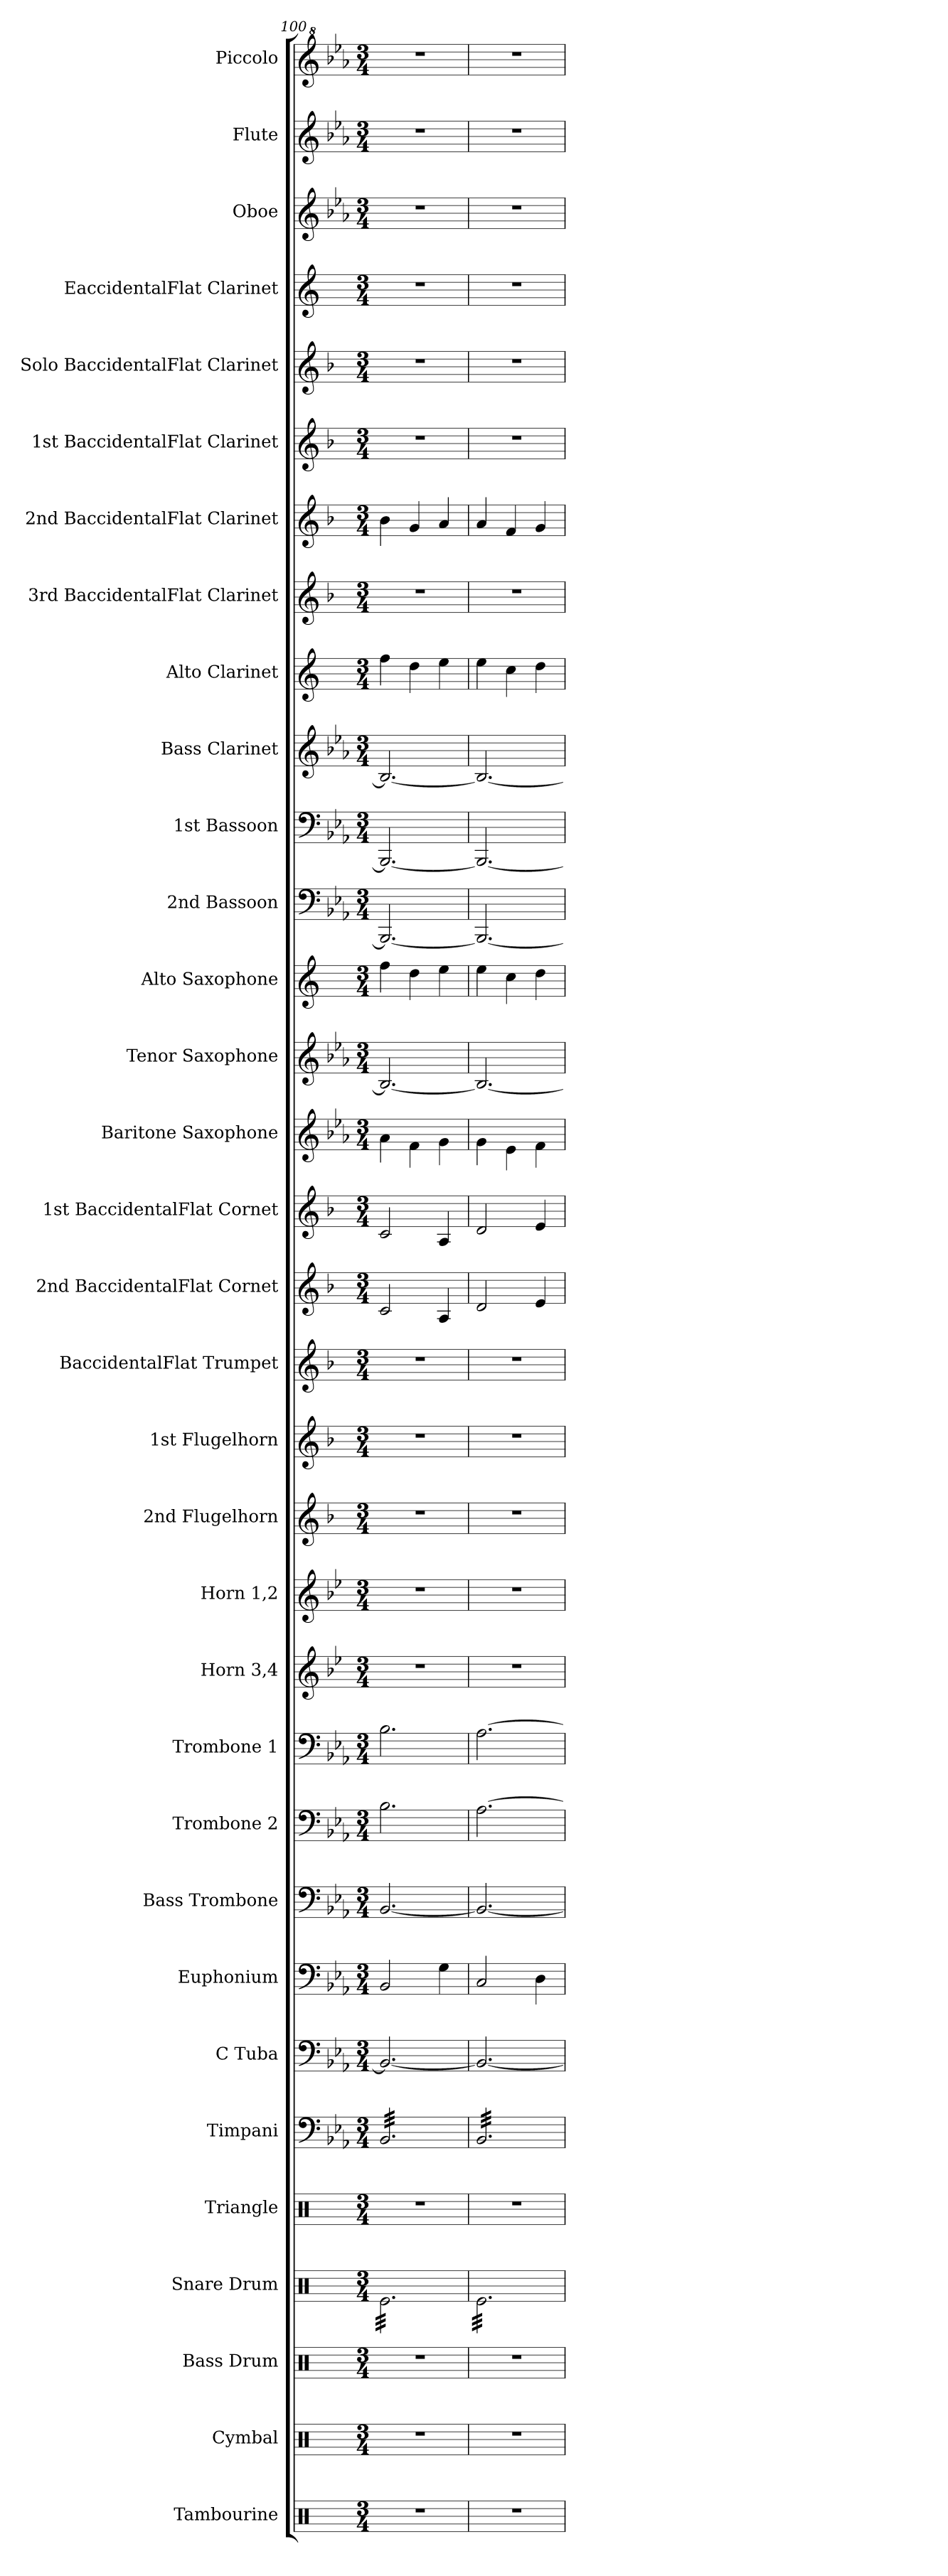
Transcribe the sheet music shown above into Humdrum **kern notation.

**kern	**kern	**kern	**kern	**kern	**kern	**kern	**kern	**kern	**kern	**kern	**kern	**kern	**kern	**kern	**kern	**kern	**kern	**kern	**kern	**kern	**kern	**kern	**kern	**kern	**kern	**kern	**kern	**kern	**kern	**kern	**kern	**kern
*part33	*part32	*part31	*part30	*part29	*part28	*part27	*part26	*part25	*part24	*part23	*part22	*part21	*part20	*part19	*part18	*part17	*part16	*part15	*part14	*part13	*part12	*part11	*part10	*part9	*part8	*part7	*part6	*part5	*part4	*part3	*part2	*part1
*staff33	*staff32	*staff31	*staff30	*staff29	*staff28	*staff27	*staff26	*staff25	*staff24	*staff23	*staff22	*staff21	*staff20	*staff19	*staff18	*staff17	*staff16	*staff15	*staff14	*staff13	*staff12	*staff11	*staff10	*staff9	*staff8	*staff7	*staff6	*staff5	*staff4	*staff3	*staff2	*staff1
*I"Tambourine	*I"Cymbal	*I"Bass Drum	*I"Snare Drum	*I"Triangle	*I"Timpani	*I"C Tuba	*I"Euphonium	*I"Bass Trombone	*I"Trombone 2	*I"Trombone 1	*I"Horn 3,4	*I"Horn 1,2	*I"2nd Flugelhorn	*I"1st Flugelhorn	*I"BaccidentalFlat Trumpet	*I"2nd BaccidentalFlat Cornet	*I"1st BaccidentalFlat Cornet	*I"Baritone Saxophone	*I"Tenor Saxophone	*I"Alto Saxophone	*I"2nd Bassoon	*I"1st Bassoon	*I"Bass Clarinet	*I"Alto Clarinet	*I"3rd BaccidentalFlat Clarinet	*I"2nd BaccidentalFlat Clarinet	*I"1st BaccidentalFlat Clarinet	*I"Solo BaccidentalFlat Clarinet	*I"EaccidentalFlat Clarinet	*I"Oboe	*I"Flute	*I"Piccolo
*I'Tamb.	*I'Cym.	*I'B. Dr.	*I'Sn. Dr.	*I'Trgl.	*I'Timp.	*I'C Tu.	*I'Eu.	*I'B. Trb.	*I'Trb. 2	*I'Trb. 1	*I'Hn. 3,4	*I'Hn. 1,2	*I'2nd Flghn.	*I'1st Flghn.	*I'BaccidentalFlat Tpt.	*I'2nd BaccidentalFlat Cnt.	*I'1st BaccidentalFlat Cnt.	*I'Bar. Sax.	*I'T. Sax.	*I'A. Sax.	*I'2nd Bsn.	*I'1st Bsn.	*I'B. Cl.	*I'A. Cl.	*I'3rd BaccidentalFlat Cl.	*I'2nd BaccidentalFlat Cl.	*I'1st BaccidentalFlat Cl.	*I'Solo BaccidentalFlat Cl.	*I'EaccidentalFlat Cl.	*I'Ob.	*I'Fl.	*I'Picc.
*clefX	*clefX	*clefX	*clefX	*clefX	*clefF4	*clefF4	*clefF4	*clefF4	*clefF4	*clefF4	*clefG2	*clefG2	*clefG2	*clefG2	*clefG2	*clefG2	*clefG2	*clefG2	*clefG2	*clefG2	*clefF4	*clefF4	*clefG2	*clefG2	*clefG2	*clefG2	*clefG2	*clefG2	*clefG2	*clefG2	*clefG2	*clefG^2
*	*	*	*	*	*	*	*	*	*	*	*ITrd4c7	*ITrd4c7	*ITrd1c2	*ITrd1c2	*ITrd1c2	*ITrd1c2	*ITrd1c2	*ITrd12c21	*ITrd8c14	*ITrd5c9	*	*	*ITrd8c14	*ITrd5c9	*ITrd1c2	*ITrd1c2	*ITrd1c2	*ITrd1c2	*ITrd-2c-3	*	*	*ITrd-7c-12
*k[]	*k[]	*k[]	*k[]	*k[]	*k[b-e-a-]	*k[b-e-a-]	*k[b-e-a-]	*k[b-e-a-]	*k[b-e-a-]	*k[b-e-a-]	*k[b-e-a-]	*k[b-e-a-]	*k[b-e-a-]	*k[b-e-a-]	*k[b-e-a-]	*k[b-e-a-]	*k[b-e-a-]	*k[b-e-a-]	*k[b-e-a-]	*k[b-e-a-]	*k[b-e-a-]	*k[b-e-a-]	*k[b-e-a-]	*k[b-e-a-]	*k[b-e-a-]	*k[b-e-a-]	*k[b-e-a-]	*k[b-e-a-]	*k[b-e-a-]	*k[b-e-a-]	*k[b-e-a-]	*k[b-e-a-]
*M3/4	*M3/4	*M3/4	*M3/4	*M3/4	*M3/4	*M3/4	*M3/4	*M3/4	*M3/4	*M3/4	*M3/4	*M3/4	*M3/4	*M3/4	*M3/4	*M3/4	*M3/4	*M3/4	*M3/4	*M3/4	*M3/4	*M3/4	*M3/4	*M3/4	*M3/4	*M3/4	*M3/4	*M3/4	*M3/4	*M3/4	*M3/4	*M3/4
=100	=100	=100	=100	=100	=100	=100	=100	=100	=100	=100	=100	=100	=100	=100	=100	=100	=100	=100	=100	=100	=100	=100	=100	=100	=100	=100	=100	=100	=100	=100	=100	=100
*	*	*	*tremolo	*	*	*	*	*	*	*	*	*	*	*	*	*	*	*	*	*	*	*	*	*	*	*	*	*	*	*	*	*
*	*	*	*	*	*tremolo	*	*	*	*	*	*	*	*	*	*	*	*	*	*	*	*	*	*	*	*	*	*	*	*	*	*	*
2.r	2.r	2.r	32Re\LLL	2.r	32BB-/LLL	2.BB-/_	2BB-/	[2.BB-/	2.B-\	2.B-\	2.r	2.r	2.r	2.r	2.r	2B-/	2B-/	4A-\	2.BB-/_	4a-\	2.BBB-/_	2.BBB-/_	2.BB-/_	4a-\	2.r	4a-\	2.r	2.r	2.r	2.r	2.r	2.r
.	.	.	32Re\	.	32BB-/	.	.	.	.	.	.	.	.	.	.	.	.	.	.	.	.	.	.	.	.	.	.	.	.	.	.	.
.	.	.	32Re\	.	32BB-/	.	.	.	.	.	.	.	.	.	.	.	.	.	.	.	.	.	.	.	.	.	.	.	.	.	.	.
.	.	.	32Re\	.	32BB-/	.	.	.	.	.	.	.	.	.	.	.	.	.	.	.	.	.	.	.	.	.	.	.	.	.	.	.
.	.	.	32Re\	.	32BB-/	.	.	.	.	.	.	.	.	.	.	.	.	.	.	.	.	.	.	.	.	.	.	.	.	.	.	.
.	.	.	32Re\	.	32BB-/	.	.	.	.	.	.	.	.	.	.	.	.	.	.	.	.	.	.	.	.	.	.	.	.	.	.	.
.	.	.	32Re\	.	32BB-/	.	.	.	.	.	.	.	.	.	.	.	.	.	.	.	.	.	.	.	.	.	.	.	.	.	.	.
.	.	.	32Re\	.	32BB-/	.	.	.	.	.	.	.	.	.	.	.	.	.	.	.	.	.	.	.	.	.	.	.	.	.	.	.
.	.	.	32Re\	.	32BB-/	.	.	.	.	.	.	.	.	.	.	.	.	4F\	.	4f\	.	.	.	4f\	.	4f/	.	.	.	.	.	.
.	.	.	32Re\	.	32BB-/	.	.	.	.	.	.	.	.	.	.	.	.	.	.	.	.	.	.	.	.	.	.	.	.	.	.	.
.	.	.	32Re\	.	32BB-/	.	.	.	.	.	.	.	.	.	.	.	.	.	.	.	.	.	.	.	.	.	.	.	.	.	.	.
.	.	.	32Re\	.	32BB-/	.	.	.	.	.	.	.	.	.	.	.	.	.	.	.	.	.	.	.	.	.	.	.	.	.	.	.
.	.	.	32Re\	.	32BB-/	.	.	.	.	.	.	.	.	.	.	.	.	.	.	.	.	.	.	.	.	.	.	.	.	.	.	.
.	.	.	32Re\	.	32BB-/	.	.	.	.	.	.	.	.	.	.	.	.	.	.	.	.	.	.	.	.	.	.	.	.	.	.	.
.	.	.	32Re\	.	32BB-/	.	.	.	.	.	.	.	.	.	.	.	.	.	.	.	.	.	.	.	.	.	.	.	.	.	.	.
.	.	.	32Re\	.	32BB-/	.	.	.	.	.	.	.	.	.	.	.	.	.	.	.	.	.	.	.	.	.	.	.	.	.	.	.
.	.	.	32Re\	.	32BB-/	.	4G\	.	.	.	.	.	.	.	.	4G/	4G/	4G\	.	4g\	.	.	.	4g\	.	4g/	.	.	.	.	.	.
.	.	.	32Re\	.	32BB-/	.	.	.	.	.	.	.	.	.	.	.	.	.	.	.	.	.	.	.	.	.	.	.	.	.	.	.
.	.	.	32Re\	.	32BB-/	.	.	.	.	.	.	.	.	.	.	.	.	.	.	.	.	.	.	.	.	.	.	.	.	.	.	.
.	.	.	32Re\	.	32BB-/	.	.	.	.	.	.	.	.	.	.	.	.	.	.	.	.	.	.	.	.	.	.	.	.	.	.	.
.	.	.	32Re\	.	32BB-/	.	.	.	.	.	.	.	.	.	.	.	.	.	.	.	.	.	.	.	.	.	.	.	.	.	.	.
.	.	.	32Re\	.	32BB-/	.	.	.	.	.	.	.	.	.	.	.	.	.	.	.	.	.	.	.	.	.	.	.	.	.	.	.
.	.	.	32Re\	.	32BB-/	.	.	.	.	.	.	.	.	.	.	.	.	.	.	.	.	.	.	.	.	.	.	.	.	.	.	.
.	.	.	32Re\JJJ	.	32BB-/JJJ	.	.	.	.	.	.	.	.	.	.	.	.	.	.	.	.	.	.	.	.	.	.	.	.	.	.	.
=101	=101	=101	=101	=101	=101	=101	=101	=101	=101	=101	=101	=101	=101	=101	=101	=101	=101	=101	=101	=101	=101	=101	=101	=101	=101	=101	=101	=101	=101	=101	=101	=101
2.r	2.r	2.r	32Re\LLL	2.r	32BB-/LLL	2.BB-/_	2C/	2.BB-/_	[2.A-\	[2.A-\	2.r	2.r	2.r	2.r	2.r	2c/	2c/	4G\	2.BB-/_	4g\	2.BBB-/_	2.BBB-/_	2.BB-/_	4g\	2.r	4g/	2.r	2.r	2.r	2.r	2.r	2.r
.	.	.	32Re\	.	32BB-/	.	.	.	.	.	.	.	.	.	.	.	.	.	.	.	.	.	.	.	.	.	.	.	.	.	.	.
.	.	.	32Re\	.	32BB-/	.	.	.	.	.	.	.	.	.	.	.	.	.	.	.	.	.	.	.	.	.	.	.	.	.	.	.
.	.	.	32Re\	.	32BB-/	.	.	.	.	.	.	.	.	.	.	.	.	.	.	.	.	.	.	.	.	.	.	.	.	.	.	.
.	.	.	32Re\	.	32BB-/	.	.	.	.	.	.	.	.	.	.	.	.	.	.	.	.	.	.	.	.	.	.	.	.	.	.	.
.	.	.	32Re\	.	32BB-/	.	.	.	.	.	.	.	.	.	.	.	.	.	.	.	.	.	.	.	.	.	.	.	.	.	.	.
.	.	.	32Re\	.	32BB-/	.	.	.	.	.	.	.	.	.	.	.	.	.	.	.	.	.	.	.	.	.	.	.	.	.	.	.
.	.	.	32Re\	.	32BB-/	.	.	.	.	.	.	.	.	.	.	.	.	.	.	.	.	.	.	.	.	.	.	.	.	.	.	.
.	.	.	32Re\	.	32BB-/	.	.	.	.	.	.	.	.	.	.	.	.	4E-\	.	4e-\	.	.	.	4e-\	.	4e-/	.	.	.	.	.	.
.	.	.	32Re\	.	32BB-/	.	.	.	.	.	.	.	.	.	.	.	.	.	.	.	.	.	.	.	.	.	.	.	.	.	.	.
.	.	.	32Re\	.	32BB-/	.	.	.	.	.	.	.	.	.	.	.	.	.	.	.	.	.	.	.	.	.	.	.	.	.	.	.
.	.	.	32Re\	.	32BB-/	.	.	.	.	.	.	.	.	.	.	.	.	.	.	.	.	.	.	.	.	.	.	.	.	.	.	.
.	.	.	32Re\	.	32BB-/	.	.	.	.	.	.	.	.	.	.	.	.	.	.	.	.	.	.	.	.	.	.	.	.	.	.	.
.	.	.	32Re\	.	32BB-/	.	.	.	.	.	.	.	.	.	.	.	.	.	.	.	.	.	.	.	.	.	.	.	.	.	.	.
.	.	.	32Re\	.	32BB-/	.	.	.	.	.	.	.	.	.	.	.	.	.	.	.	.	.	.	.	.	.	.	.	.	.	.	.
.	.	.	32Re\	.	32BB-/	.	.	.	.	.	.	.	.	.	.	.	.	.	.	.	.	.	.	.	.	.	.	.	.	.	.	.
.	.	.	32Re\	.	32BB-/	.	4D\	.	.	.	.	.	.	.	.	4d/	4d/	4F\	.	4f\	.	.	.	4f\	.	4f/	.	.	.	.	.	.
.	.	.	32Re\	.	32BB-/	.	.	.	.	.	.	.	.	.	.	.	.	.	.	.	.	.	.	.	.	.	.	.	.	.	.	.
.	.	.	32Re\	.	32BB-/	.	.	.	.	.	.	.	.	.	.	.	.	.	.	.	.	.	.	.	.	.	.	.	.	.	.	.
.	.	.	32Re\	.	32BB-/	.	.	.	.	.	.	.	.	.	.	.	.	.	.	.	.	.	.	.	.	.	.	.	.	.	.	.
.	.	.	32Re\	.	32BB-/	.	.	.	.	.	.	.	.	.	.	.	.	.	.	.	.	.	.	.	.	.	.	.	.	.	.	.
.	.	.	32Re\	.	32BB-/	.	.	.	.	.	.	.	.	.	.	.	.	.	.	.	.	.	.	.	.	.	.	.	.	.	.	.
.	.	.	32Re\	.	32BB-/	.	.	.	.	.	.	.	.	.	.	.	.	.	.	.	.	.	.	.	.	.	.	.	.	.	.	.
.	.	.	32Re\JJJ	.	32BB-/JJJ	.	.	.	.	.	.	.	.	.	.	.	.	.	.	.	.	.	.	.	.	.	.	.	.	.	.	.
*	*	*	*	*	*Xtremolo	*	*	*	*	*	*	*	*	*	*	*	*	*	*	*	*	*	*	*	*	*	*	*	*	*	*	*
*	*	*	*Xtremolo	*	*	*	*	*	*	*	*	*	*	*	*	*	*	*	*	*	*	*	*	*	*	*	*	*	*	*	*	*
=	=	=	=	=	=	=	=	=	=	=	=	=	=	=	=	=	=	=	=	=	=	=	=	=	=	=	=	=	=	=	=	=
*-	*-	*-	*-	*-	*-	*-	*-	*-	*-	*-	*-	*-	*-	*-	*-	*-	*-	*-	*-	*-	*-	*-	*-	*-	*-	*-	*-	*-	*-	*-	*-	*-
